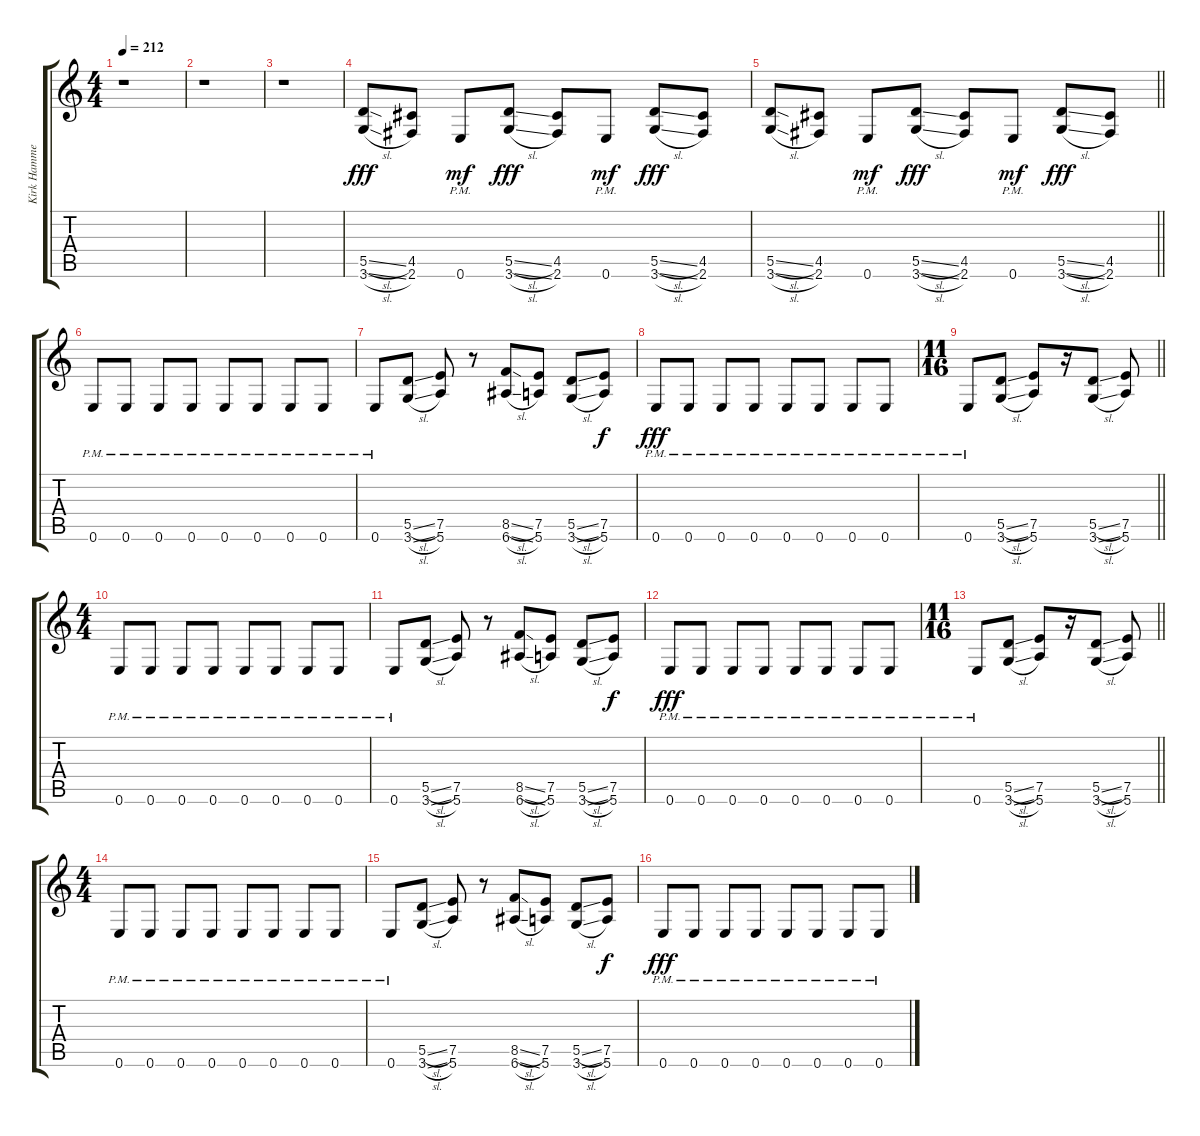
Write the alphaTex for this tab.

\track ("Kirk Hammett" "Kirk Hamme") {instrument distortionguitar}
\staff {score tabs}
\tuning (E4 B3 G3 D3 A2 E2) {hide}
\ts (4 4)
\tempo 212
\clef g2
\ks c
r.1{dy fff} |
r.1 |
r.1 |
(5.5{sl} 3.6{sl}).8 (4.5 2.6).8 0.6{pm}.8{dy mf} (5.5{sl} 3.6{sl}).8{dy fff} (4.5 2.6).8 0.6{pm}.8{dy mf} (5.5{sl} 3.6{sl}).8{dy fff} (4.5 2.6).8 |
\barLineRight lightlight
(5.5{sl} 3.6{sl}).8 (4.5 2.6).8 0.6{pm}.8{dy mf} (5.5{sl} 3.6{sl}).8{dy fff} (4.5 2.6).8 0.6{pm}.8{dy mf} (5.5{sl} 3.6{sl}).8{dy fff} (4.5 2.6).8 |
0.6{pm}.8 0.6{pm}.8 0.6{pm}.8 0.6{pm}.8 0.6{pm}.8 0.6{pm}.8 0.6{pm}.8 0.6{pm}.8 |
0.6{pm}.8 (5.5{sl} 3.6{sl}).8 (7.5 5.6).8 r.8 (8.5{sl} 6.6{sl}).8 (7.5 5.6).8 (5.5{sl} 3.6{sl}).8 (7.5 5.6).8{dy f} |
0.6{pm}.8{dy fff} 0.6{pm}.8 0.6{pm}.8 0.6{pm}.8 0.6{pm}.8 0.6{pm}.8 0.6{pm}.8 0.6{pm}.8 |
\ts (11 16)
\barLineRight lightlight
0.6{pm}.8 (5.5{sl} 3.6{sl}).8 (7.5 5.6).8 r.16 (5.5{sl} 3.6{sl}).8 (7.5 5.6).8 |
\ts (4 4)
0.6{pm}.8 0.6{pm}.8 0.6{pm}.8 0.6{pm}.8 0.6{pm}.8 0.6{pm}.8 0.6{pm}.8 0.6{pm}.8 |
0.6{pm}.8 (5.5{sl} 3.6{sl}).8 (7.5 5.6).8 r.8 (8.5{sl} 6.6{sl}).8 (7.5 5.6).8 (5.5{sl} 3.6{sl}).8 (7.5 5.6).8{dy f} |
0.6{pm}.8{dy fff} 0.6{pm}.8 0.6{pm}.8 0.6{pm}.8 0.6{pm}.8 0.6{pm}.8 0.6{pm}.8 0.6{pm}.8 |
\ts (11 16)
\barLineRight lightlight
0.6{pm}.8 (5.5{sl} 3.6{sl}).8 (7.5 5.6).8 r.16 (5.5{sl} 3.6{sl}).8 (7.5 5.6).8 |
\ts (4 4)
0.6{pm}.8 0.6{pm}.8 0.6{pm}.8 0.6{pm}.8 0.6{pm}.8 0.6{pm}.8 0.6{pm}.8 0.6{pm}.8 |
0.6{pm}.8 (5.5{sl} 3.6{sl}).8 (7.5 5.6).8 r.8 (8.5{sl} 6.6{sl}).8 (7.5 5.6).8 (5.5{sl} 3.6{sl}).8 (7.5 5.6).8{dy f} |
0.6{pm}.8{dy fff} 0.6{pm}.8 0.6{pm}.8 0.6{pm}.8 0.6{pm}.8 0.6{pm}.8 0.6{pm}.8 0.6{pm}.8
